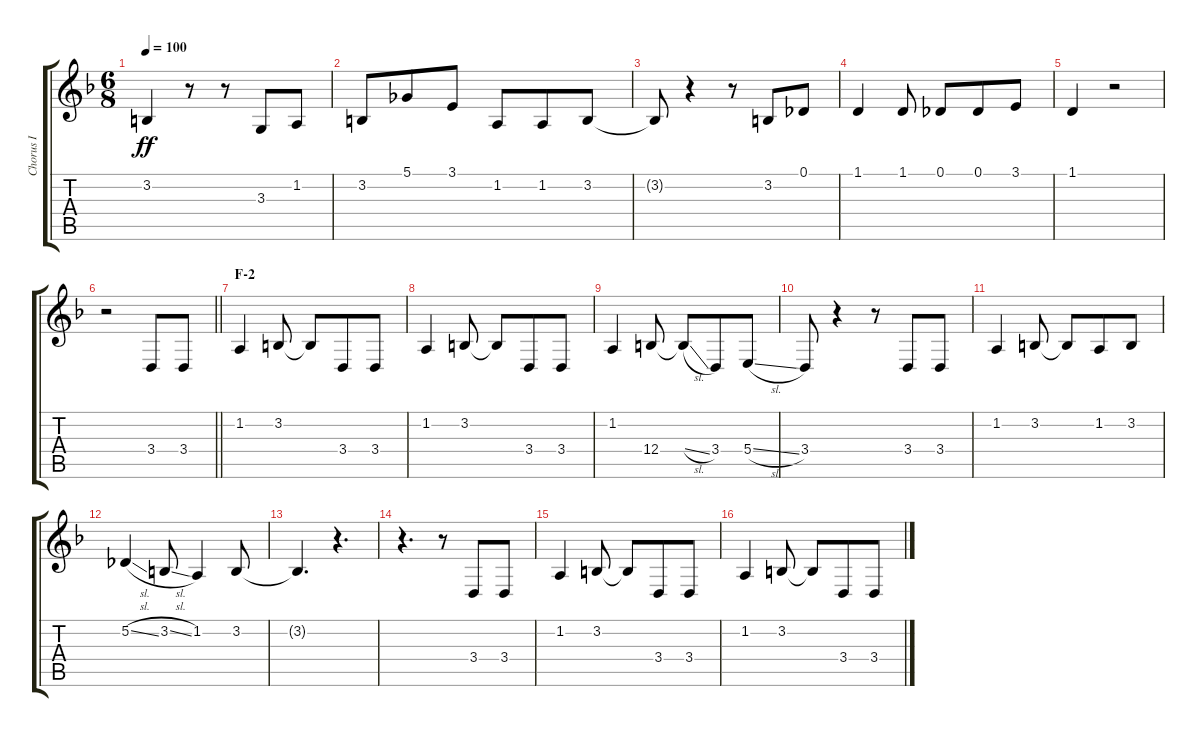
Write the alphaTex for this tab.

\track ("Chorus I" "Chorus I") {instrument voiceoohs}
\staff {score tabs}
\tuning (Db4 Ab3 E3 B2 Gb2 B1) {hide}
\ts (6 8)
\tempo 100
\clef g2
\ks f
3.2.4{dy ff} r.8 r.8 3.3.8 1.2.8 |
3.2.8 5.1.8 3.1.8 1.2.8 1.2.8 3.2.8 |
3.2{t}.8 r.4 r.8 3.2.8 0.1.8 |
1.1.4 1.1.8 0.1.8 0.1.8 3.1.8 |
1.1.4 r.2 |
\barLineRight lightlight
r.2 3.4.8 3.4.8 |
\section ("" "F-2")
1.2.4 3.2.8 3.2{t}.8 3.4.8 3.4.8 |
1.2.4 3.2.8 3.2{t}.8 3.4.8 3.4.8 |
1.2.4 12.4.8 12.4{sl t}.8 3.4.8 5.4{sl}.8 |
3.4.8 r.4 r.8 3.4.8 3.4.8 |
1.2.4 3.2.8 3.2{t}.8 1.2.8 3.2.8 |
5.2{sl}.4 3.2{sl}.8 1.2.4 3.2.8 |
3.2{t}.4{d} r.4{d} |
r.4{d} r.8 3.4.8 3.4.8 |
1.2.4 3.2.8 3.2{t}.8 3.4.8 3.4.8 |
1.2.4 3.2.8 3.2{t}.8 3.4.8 3.4.8
